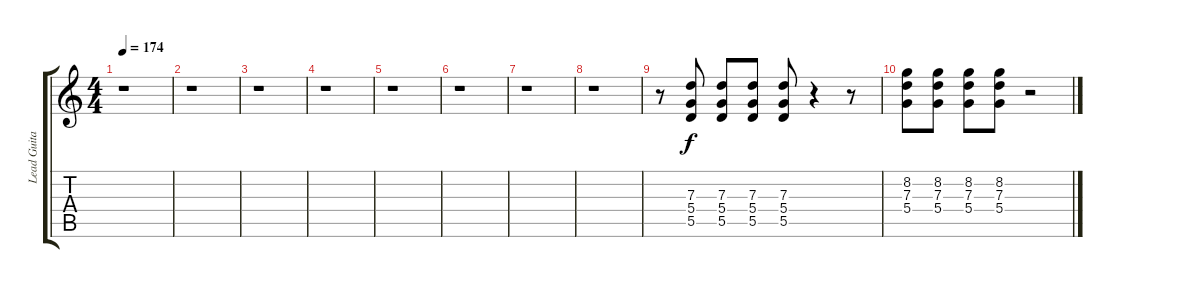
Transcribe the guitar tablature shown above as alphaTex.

\track ("Lead Guitar" "Lead Guita") {instrument distortionguitar}
\staff {score tabs}
\tuning (E4 B3 G3 D3 A2 E2) {hide}
\ts (4 4)
\tempo 174
\clef g2
\ks c
r.1{dy f} |
r.1 |
r.1 |
r.1 |
r.1 |
r.1 |
r.1 |
r.1 |
r.8 (7.3 5.4 5.5).8 (7.3 5.4 5.5).8 (7.3 5.4 5.5).8 (7.3 5.4 5.5).8 r.4 r.8 |
(8.2 7.3 5.4).8 (8.2 7.3 5.4).8 (8.2 7.3 5.4).8 (8.2 7.3 5.4).8 r.2
